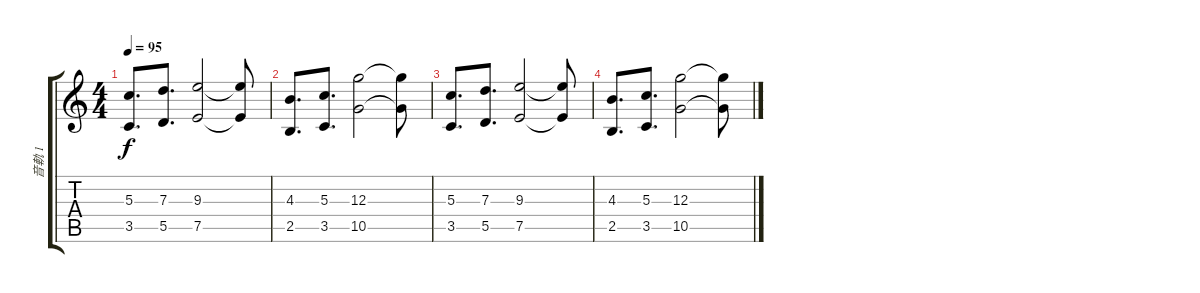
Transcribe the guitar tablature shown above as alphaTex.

\track ("音軌 1" "音軌 1") {instrument electricguitarjazz}
\staff {score tabs}
\tuning (E4 B3 G3 D3 A2 E2) {hide}
\ts (4 4)
\tempo 95
\clef g2
\ks c
(5.3 3.5).8{d dy f instrument overdrivenguitar} (7.3 5.5).8{d} (9.3 7.5).2 (9.3{t} 7.5{t}).8 |
(4.3 2.5).8{d} (5.3 3.5).8{d} (12.3 10.5).2 (12.3{t} 10.5{t}).8 |
(5.3 3.5).8{d} (7.3 5.5).8{d} (9.3 7.5).2 (9.3{t} 7.5{t}).8 |
(4.3 2.5).8{d} (5.3 3.5).8{d} (12.3 10.5).2 (12.3{t} 10.5{t}).8
